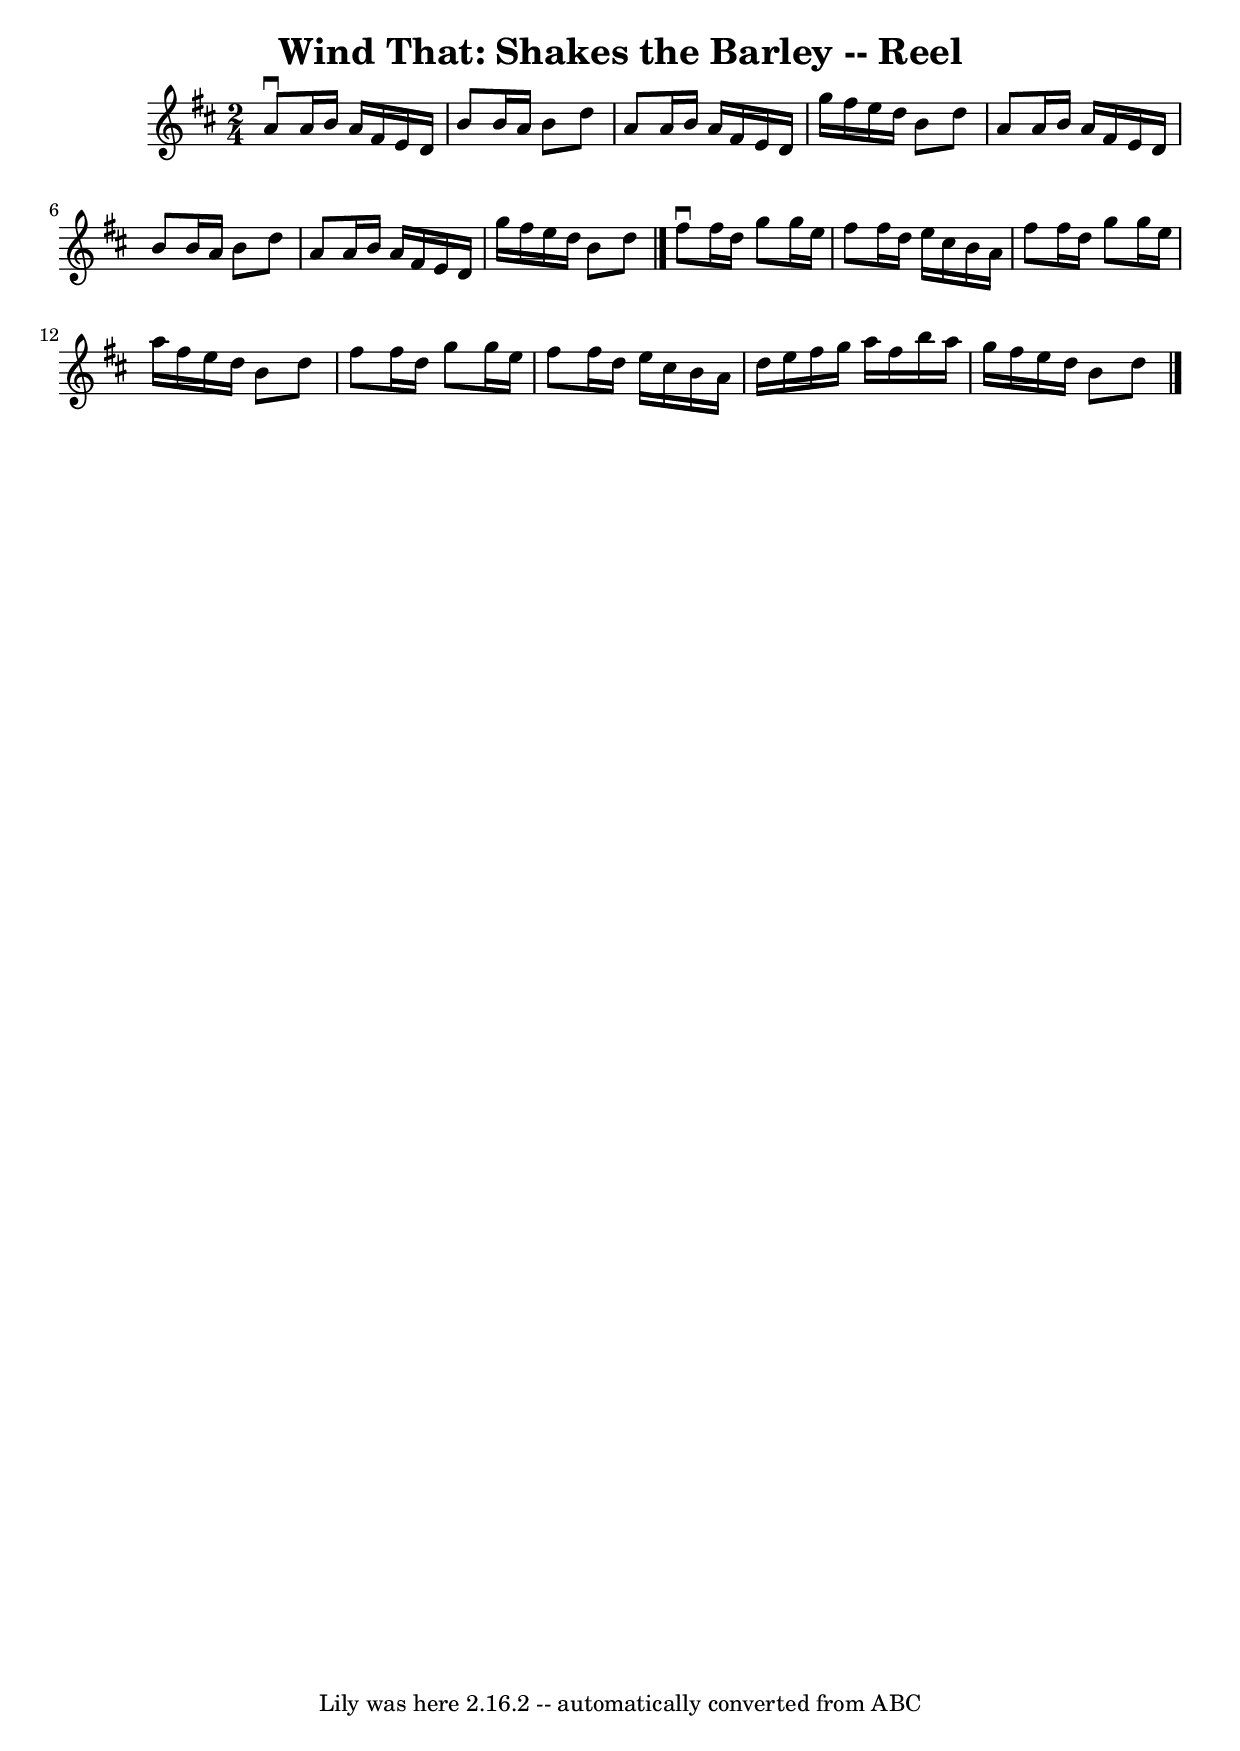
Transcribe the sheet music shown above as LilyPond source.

\version "2.16.2"
\include "Mammoth.ily"
\header {
  %% book = "Ryan's Mammoth Collection"
  crossRefNumber = "1"
  footnotes = "\\\\155"
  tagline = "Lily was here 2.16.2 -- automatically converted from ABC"
  title = "Wind That: Shakes the Barley -- Reel"

}
voicedefault =  {


  \time 2/4 
  \key d \major
  a'8^\downbow a'16 b'16 a'16 fis'16    
  e'16 d'16    |
  b'8 b'16 a'16 b'8 d''8    |
  a'8 
  a'16 b'16 a'16 fis'16 e'16 d'16    |
  g''16    
  fis''16 e''16 d''16 b'8 d''8    |
  a'8 a'16 b'16    
  a'16 fis'16 e'16 d'16    |
  b'8 b'16 a'16 b'8 d''8 
  |
  a'8 a'16 b'16 a'16 fis'16 e'16 d'16    |
  
  g''16 fis''16 e''16 d''16 b'8 d''8    \bar "|." fis''8 ^\downbow fis''16 d''16 g''8 g''16 e''16    |
  fis''8    
  fis''16 d''16 e''16 cis''16 b'16 a'16    |
  fis''8    
  fis''16 d''16 g''8 g''16 e''16    |
  a''16 fis''16    
  e''16 d''16 b'8 d''8    |
  fis''8 fis''16 d''16    
  g''8 g''16 e''16    |
  fis''8 fis''16 d''16 e''16    
  cis''16 b'16 a'16    |
  d''16 e''16 fis''16 g''16    
  a''16 fis''16 b''16 a''16    |
  g''16 fis''16 e''16    
  d''16 b'8 d''8    \bar "|."   

}

\score{
  <<

    \context Staff="default"
    {
      \voicedefault 
      
    }

  >>
  \layout {
    
  }
  \midi {
  }

}
